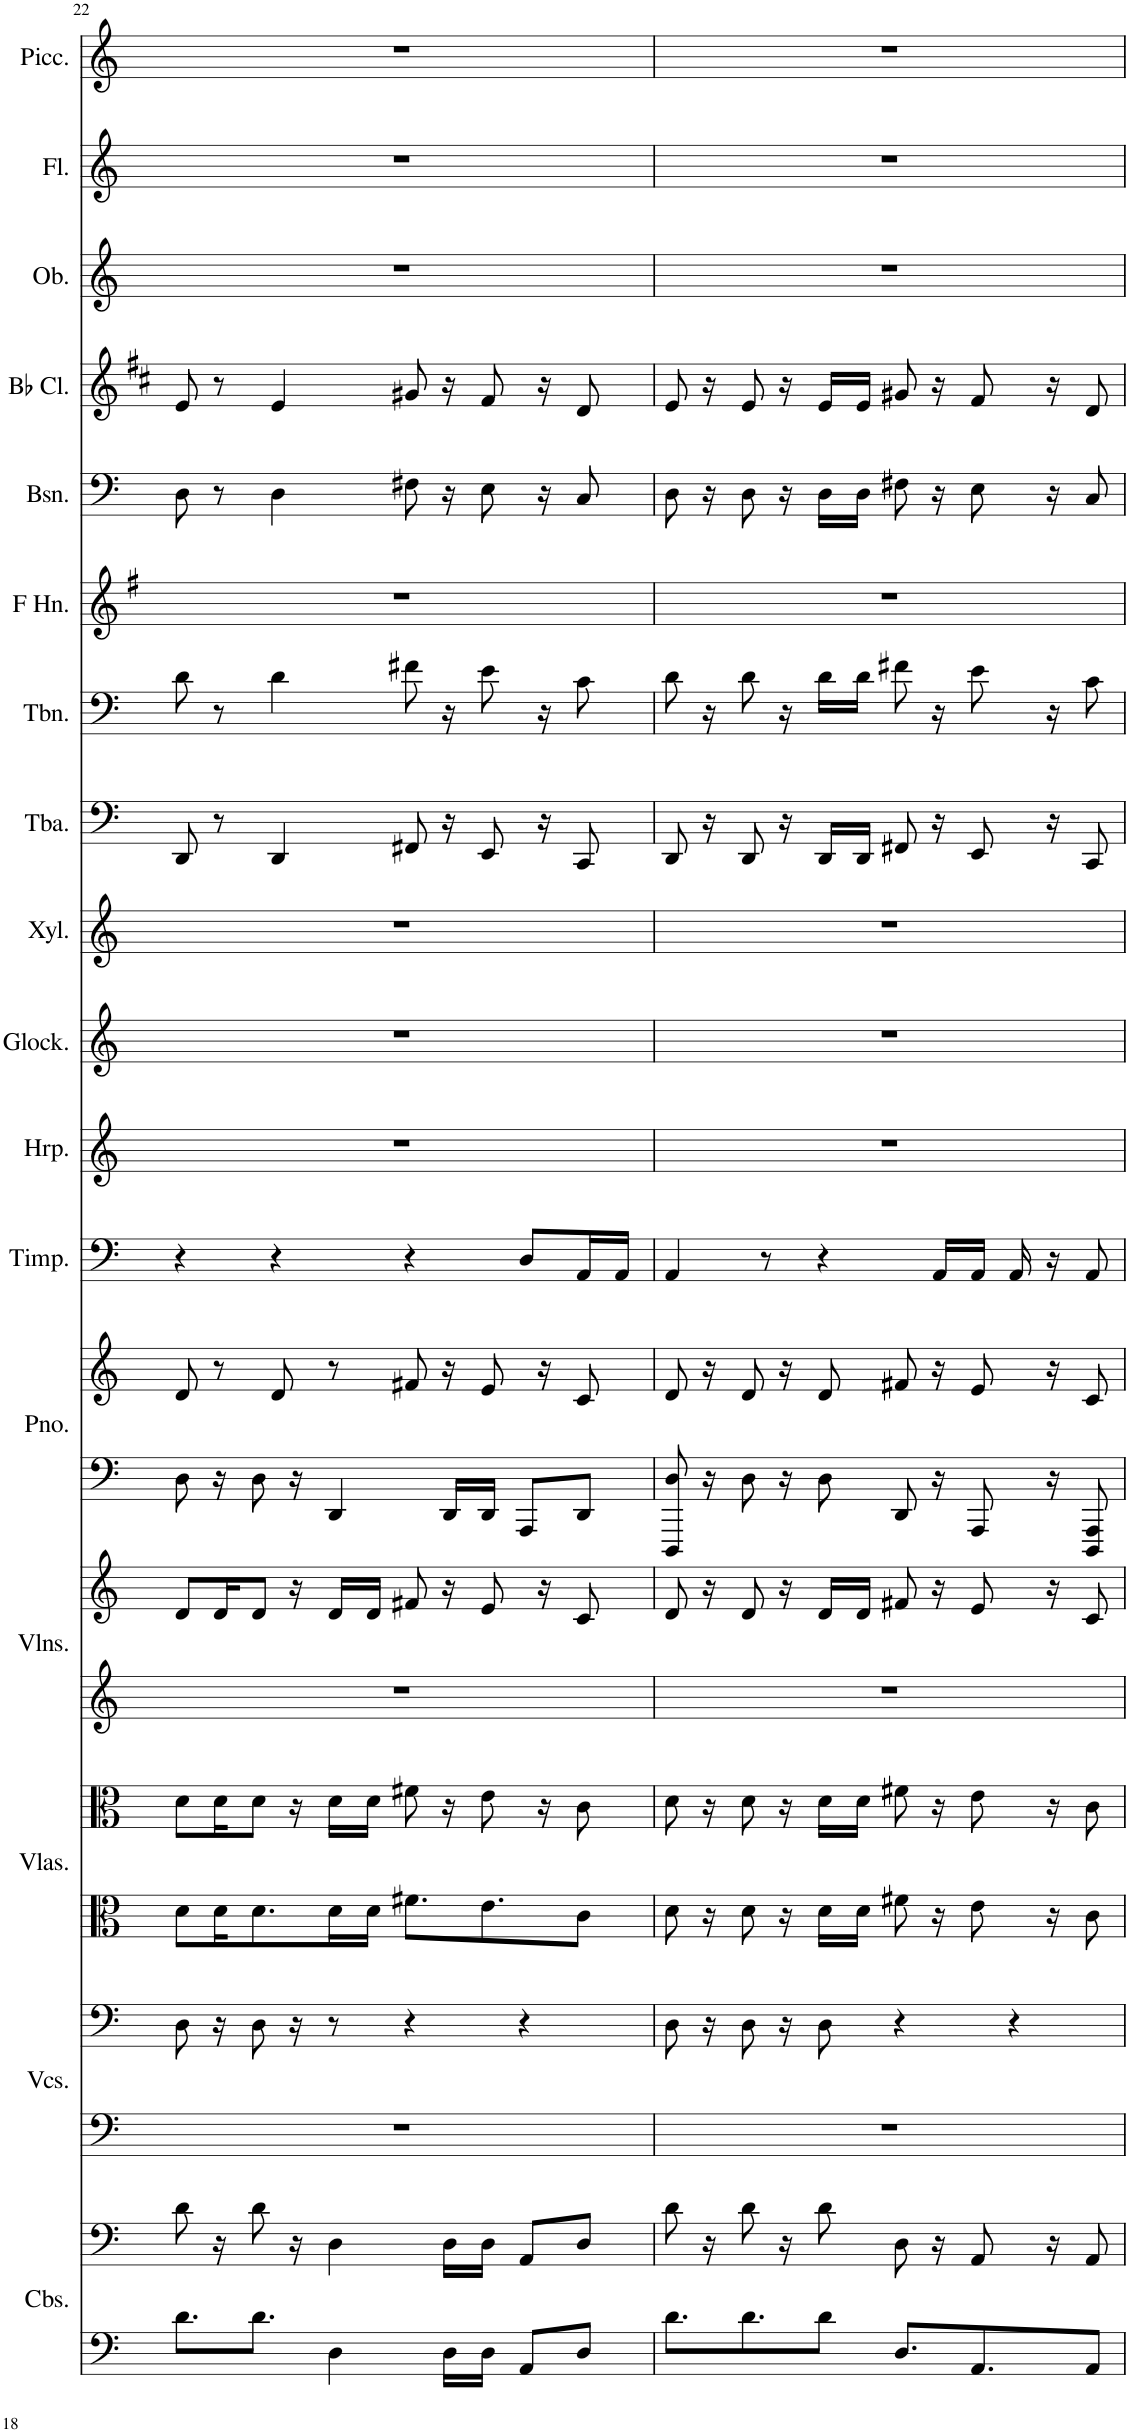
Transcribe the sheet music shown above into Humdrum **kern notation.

**kern	**kern	**kern	**kern	**kern	**kern	**kern	**kern	**kern	**kern	**kern	**kern	**kern	**kern	**kern	**kern	**kern	**kern	**kern	**kern	**kern	**kern
*part17	*part17	*part16	*part16	*part15	*part15	*part14	*part14	*part13	*part13	*part12	*part11	*part10	*part9	*part8	*part7	*part6	*part5	*part4	*part3	*part2	*part1
*staff22	*staff21	*staff20	*staff19	*staff18	*staff17	*staff16	*staff15	*staff14	*staff13	*staff12	*staff11	*staff10	*staff9	*staff8	*staff7	*staff6	*staff5	*staff4	*staff3	*staff2	*staff1
*I"Contrabasses	*	*I"Violoncellos	*	*I"Violas	*	*I"Violins	*	*I"Piano	*	*I"Timpani	*I"Harp	*I"Glockenspiel	*I"Xylophone	*I"Tuba	*I"Trombone	*I"Horn in F	*I"Bassoon	*I"Bb Clarinet	*I"Oboe	*I"Flute	*I"Piccolo
*I'Cbs.	*	*I'Vcs.	*	*I'Vlas.	*	*I'Vlns.	*	*I'Pno.	*	*I'Timp.	*I'Hrp.	*I'Glock.	*I'Xyl.	*I'Tba.	*I'Tbn.	*	*I'Bsn.	*I'Bb Cl.	*I'Ob.	*I'Fl.	*I'Picc.
!!LO:PB:g=z
*clefF4	*clefF4	*clefF4	*clefF4	*clefC3	*clefC3	*clefG2	*clefG2	*clefF4	*clefG2	*clefF4	*clefG2	*clefG2	*clefG2	*clefF4	*clefF4	*clefG2	*clefF4	*clefG2	*clefG2	*clefG2	*clefG2
*Trd7c12	*Trd7c12	*	*	*	*	*	*	*	*	*	*	*Trd-14c-24	*Trd-7c-12	*	*	*Trd4c7	*	*Trd1c2	*	*	*Trd-7c-12
*k[]	*k[]	*k[]	*k[]	*k[]	*k[]	*k[]	*k[]	*k[]	*k[]	*k[]	*k[]	*k[]	*k[]	*k[]	*k[]	*k[f#]	*k[]	*k[f#c#]	*k[]	*k[]	*k[]
*M4/4	*M4/4	*M4/4	*M4/4	*M4/4	*M4/4	*M4/4	*M4/4	*M4/4	*M4/4	*M4/4	*M4/4	*M4/4	*M4/4	*M4/4	*M4/4	*M4/4	*M4/4	*M4/4	*M4/4	*M4/4	*M4/4
=22	=22	=22	=22	=22	=22	=22	=22	=22	=22	=22	=22	=22	=22	=22	=22	=22	=22	=22	=22	=22	=22
8.d\L	8d\	1r	8D\	8d\L	8d\L	1r	8d/L	8D\	8d/	4r	1r	1r	1r	8DD/	8d\	1r	8D\	8e/	1r	1r	1r
.	16r	.	16r	16d\K	16d\K	.	16d/K	16r	8r	.	.	.	.	8r	8r	.	8r	8r	.	.	.
8.d\J	8d\	.	8D\	8.d\	8d\J	.	8d/J	8D\	.	.	.	.	.	.	.	.	.	.	.	.	.
.	.	.	.	.	.	.	.	.	8d/	4r	.	.	.	4DD/	4d\	.	4D\	4e/	.	.	.
.	16r	.	16r	.	16r	.	16r	16r	.	.	.	.	.	.	.	.	.	.	.	.	.
4D\	4D\	.	8r	16d\L	16d\LL	.	16d/LL	4DD/	8r	.	.	.	.	.	.	.	.	.	.	.	.
.	.	.	.	16d\JJ	16d\JJ	.	16d/JJ	.	.	.	.	.	.	.	.	.	.	.	.	.	.
.	.	.	4r	8.f#X\L	8f#X\	.	8f#X/	.	8f#X/	4r	.	.	.	8FF#X/	8f#X\	.	8F#X\	8g#X/	.	.	.
16D\LL	16D\LL	.	.	.	16r	.	16r	16DD/LL	16r	.	.	.	.	16r	16r	.	16r	16r	.	.	.
16D\JJ	16D\JJ	.	.	8.e\	8e\	.	8e/	16DD/JJ	8e/	.	.	.	.	8EE/	8e\	.	8E\	8f#/	.	.	.
8AA/L	8AA/L	.	4r	.	.	.	.	8AAA/L	.	8D/L	.	.	.	.	.	.	.	.	.	.	.
.	.	.	.	.	16r	.	16r	.	16r	.	.	.	.	16r	16r	.	16r	16r	.	.	.
8D/J	8D/J	.	.	8c\J	8c\	.	8c/	8DD/J	8c/	16AA/L	.	.	.	8CC/	8c\	.	8C/	8d/	.	.	.
.	.	.	.	.	.	.	.	.	.	16AA/JJ	.	.	.	.	.	.	.	.	.	.	.
=23	=23	=23	=23	=23	=23	=23	=23	=23	=23	=23	=23	=23	=23	=23	=23	=23	=23	=23	=23	=23	=23
8.d\L	8d\	1r	8D\	8d\	8d\	1r	8d/	8DDD/ 8D/	8d/	4AA/	1r	1r	1r	8DD/	8d\	1r	8D\	8e/	1r	1r	1r
.	16r	.	16r	16r	16r	.	16r	16r	16r	.	.	.	.	16r	16r	.	16r	16r	.	.	.
8.d\	8d\	.	8D\	8d\	8d\	.	8d/	8D\	8d/	.	.	.	.	8DD/	8d\	.	8D\	8e/	.	.	.
.	.	.	.	.	.	.	.	.	.	8r	.	.	.	.	.	.	.	.	.	.	.
.	16r	.	16r	16r	16r	.	16r	16r	16r	.	.	.	.	16r	16r	.	16r	16r	.	.	.
8d\J	8d\	.	8D\	16d\LL	16d\LL	.	16d/LL	8D\	8d/	4r	.	.	.	16DD/LL	16d\LL	.	16D\LL	16e/LL	.	.	.
.	.	.	.	16d\JJ	16d\JJ	.	16d/JJ	.	.	.	.	.	.	16DD/JJ	16d\JJ	.	16D\JJ	16e/JJ	.	.	.
8.D/L	8D\	.	4r	8f#X\	8f#X\	.	8f#X/	8DD/	8f#X/	.	.	.	.	8FF#X/	8f#X\	.	8F#X\	8g#X/	.	.	.
.	16r	.	.	16r	16r	.	16r	16r	16r	16AA/LL	.	.	.	16r	16r	.	16r	16r	.	.	.
8.AA/	8AA/	.	.	8e\	8e\	.	8e/	8AAA/	8e/	16AA/JJ	.	.	.	8EE/	8e\	.	8E\	8f#/	.	.	.
.	.	.	4r	.	.	.	.	.	.	16AA/	.	.	.	.	.	.	.	.	.	.	.
.	16r	.	.	16r	16r	.	16r	16r	16r	16r	.	.	.	16r	16r	.	16r	16r	.	.	.
8AA/J	8AA/	.	.	8c\	8c\	.	8c/	8DDD/ 8AAA/	8c/	8AA/	.	.	.	8CC/	8c\	.	8C/	8d/	.	.	.
=	=	=	=	=	=	=	=	=	=	=	=	=	=	=	=	=	=	=	=	=	=
*-	*-	*-	*-	*-	*-	*-	*-	*-	*-	*-	*-	*-	*-	*-	*-	*-	*-	*-	*-	*-	*-
